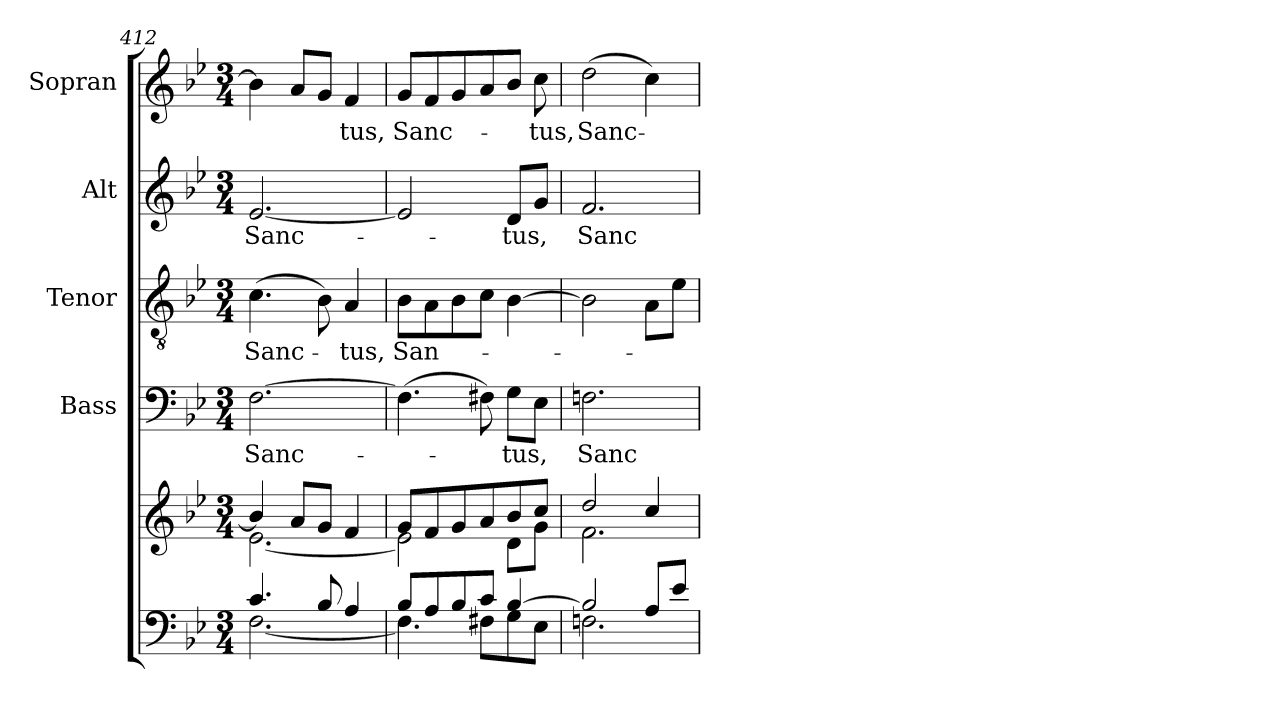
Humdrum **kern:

**kern	**kern	**kern	**text	**kern	**text	**kern	**text	**kern	**text
*part5	*part5	*part4	*part4	*part3	*part3	*part2	*part2	*part1	*part1
*staff6	*staff5	*staff4	*staff4	*staff3	*staff3	*staff2	*staff2	*staff1	*staff1
*	*	*I"Bass	*	*I"Tenor	*	*I"Alt	*	*I"Sopran	*
*	*	*I'B.	*	*I'T.	*	*I'A.	*	*I'S.	*
*clefF4	*clefG2	*clefF4	*	*clefGv2	*	*clefG2	*	*clefG2	*
*k[b-e-]	*k[b-e-]	*k[b-e-]	*	*k[b-e-]	*	*k[b-e-]	*	*k[b-e-]	*
*B-:	*B-:	*B-:	*	*B-:	*	*B-:	*	*B-:	*
*M3/4	*M3/4	*M3/4	*	*M3/4	*	*M3/4	*	*M3/4	*
=412	=412	=412	=412	=412	=412	=412	=412	=412	=412
*^	*^	*	*	*	*	*	*	*	*
!	!	!	!	!	!LO:LY:b	!	!LO:LY:b	!	!LO:LY:b	!	!
4.c/	[<2.F\	4b-/]	[<2.e-\	[2.F\	Sanc-	(>4.c\	Sanc-	[2.e-/	Sanc-	4b-\]	.
.	.	8a/L	.	.	.	.	.	.	.	8a/L	.
8B-/	.	8g/J	.	.	.	8B-\)	.	.	.	8g/J	.
!	!	!	!	!	!	!	!LO:LY:b	!	!	!	!LO:LY:b
4A/	.	4f/	.	.	.	4A/	-tus,	.	.	4f/	-tus,
=413	=413	=413	=413	=413	=413	=413	=413	=413	=413	=413	=413
!	!	!	!	!	!	!	!LO:LY:b	!	!	!	!LO:LY:b
8B-/L	4.F\]	8g/L	2e-\]	(>4.F\]	.	8B-\L	San-	2e-/]	.	8g/L	Sanc-
8A/	.	8f/	.	.	.	8A\	.	.	.	8f/	.
8B-/	.	8g/	.	.	.	8B-\	.	.	.	8g/	.
8c/J	8F#X\L	8a/	.	8F#X\)	.	8c\J	.	.	.	8a/	.
!	!	!	!	!	!LO:LY:b	!	!	!	!LO:LY:b	!	!
[>4B-/	8G\	8b-/	8d\L	8G\L	-tus,	[4B-\	.	8d/L	-tus,	8b-/J	.
!	!	!	!	!	!	!	!	!	!	!	!LO:LY:b
.	8E-\J	8cc/J	8g\J	8E-\J	.	.	.	8g/J	.	8cc\	-tus,
=414	=414	=414	=414	=414	=414	=414	=414	=414	=414	=414	=414
!	!	!	!	!	!LO:LY:b	!	!	!	!LO:LY:b	!	!LO:LY:b
2B-/]	2.Fn\	2dd/	2.f\	2.Fn\	Sanc-	2B-\]	.	2.f/	Sanc-	(>2dd\	Sanc-
8A/L	.	4cc/	.	.	.	8A\L	.	.	.	4cc\)	.
8e-/J	.	.	.	.	.	8e-\J	.	.	.	.	.
*v	*v	*	*	*	*	*	*	*	*	*	*
*	*v	*v	*	*	*	*	*	*	*	*
=	=	=	=	=	=	=	=	=	=
*-	*-	*-	*-	*-	*-	*-	*-	*-	*-
